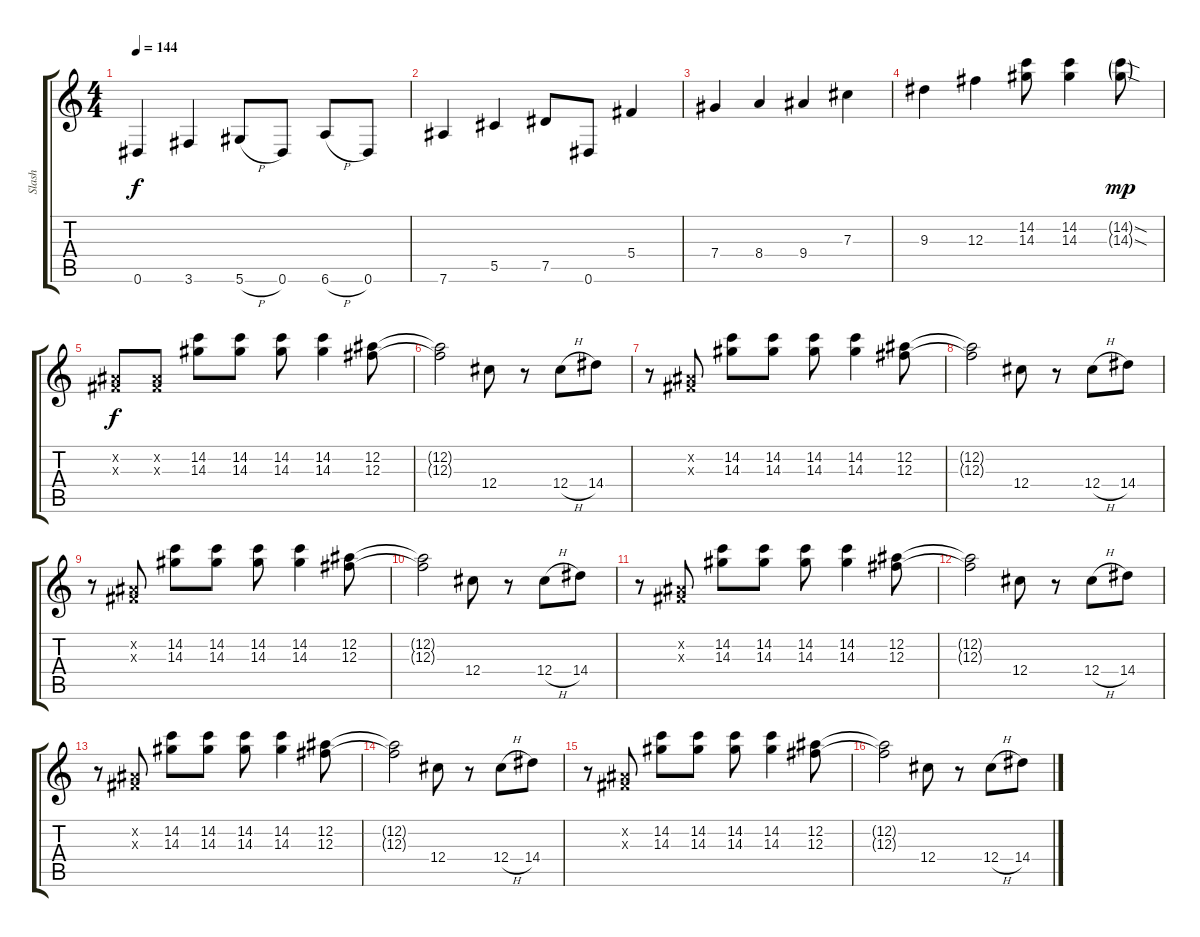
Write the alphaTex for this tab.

\track ("Slash" "Slash") {instrument distortionguitar}
\staff {score tabs}
\tuning (Eb4 Bb3 Gb3 Db3 Ab2 Eb2) {hide}
\ts (4 4)
\tempo 144
\clef g2
\ks c
0.6.4{dy f} 3.6.4 5.6{h}.8 0.6.8 6.6{h}.8 0.6.8 |
7.6.4 5.5.4 7.5.8 0.6.8 5.4.4 |
7.4.4 8.4.4 9.4.4 7.3.4 |
9.3.4 12.3.4 (14.2 14.3).8 (14.2 14.3).4 (14.2{sod g} 14.3{sod g}).8{dy mp} |
(0.2{x} 0.3{x}).8{dy f} (0.2{x} 0.3{x}).8 (14.2 14.3).8 (14.2 14.3).8 (14.2 14.3).8 (14.2 14.3).4 (12.2 12.3).8 |
(12.2{t} 12.3{t}).2 12.4.8 r.8 12.4{h}.8 14.4.8 |
r.8 (0.2{x} 0.3{x}).8 (14.2 14.3).8 (14.2 14.3).8 (14.2 14.3).8 (14.2 14.3).4 (12.2 12.3).8 |
(12.2{t} 12.3{t}).2 12.4.8 r.8 12.4{h}.8 14.4.8 |
r.8 (0.2{x} 0.3{x}).8 (14.2 14.3).8 (14.2 14.3).8 (14.2 14.3).8 (14.2 14.3).4 (12.2 12.3).8 |
(12.2{t} 12.3{t}).2 12.4.8 r.8 12.4{h}.8 14.4.8 |
r.8 (0.2{x} 0.3{x}).8 (14.2 14.3).8 (14.2 14.3).8 (14.2 14.3).8 (14.2 14.3).4 (12.2 12.3).8 |
(12.2{t} 12.3{t}).2 12.4.8 r.8 12.4{h}.8 14.4.8 |
r.8 (0.2{x} 0.3{x}).8 (14.2 14.3).8 (14.2 14.3).8 (14.2 14.3).8 (14.2 14.3).4 (12.2 12.3).8 |
(12.2{t} 12.3{t}).2 12.4.8 r.8 12.4{h}.8 14.4.8 |
r.8 (0.2{x} 0.3{x}).8 (14.2 14.3).8 (14.2 14.3).8 (14.2 14.3).8 (14.2 14.3).4 (12.2 12.3).8 |
(12.2{t} 12.3{t}).2 12.4.8 r.8 12.4{h}.8 14.4.8
